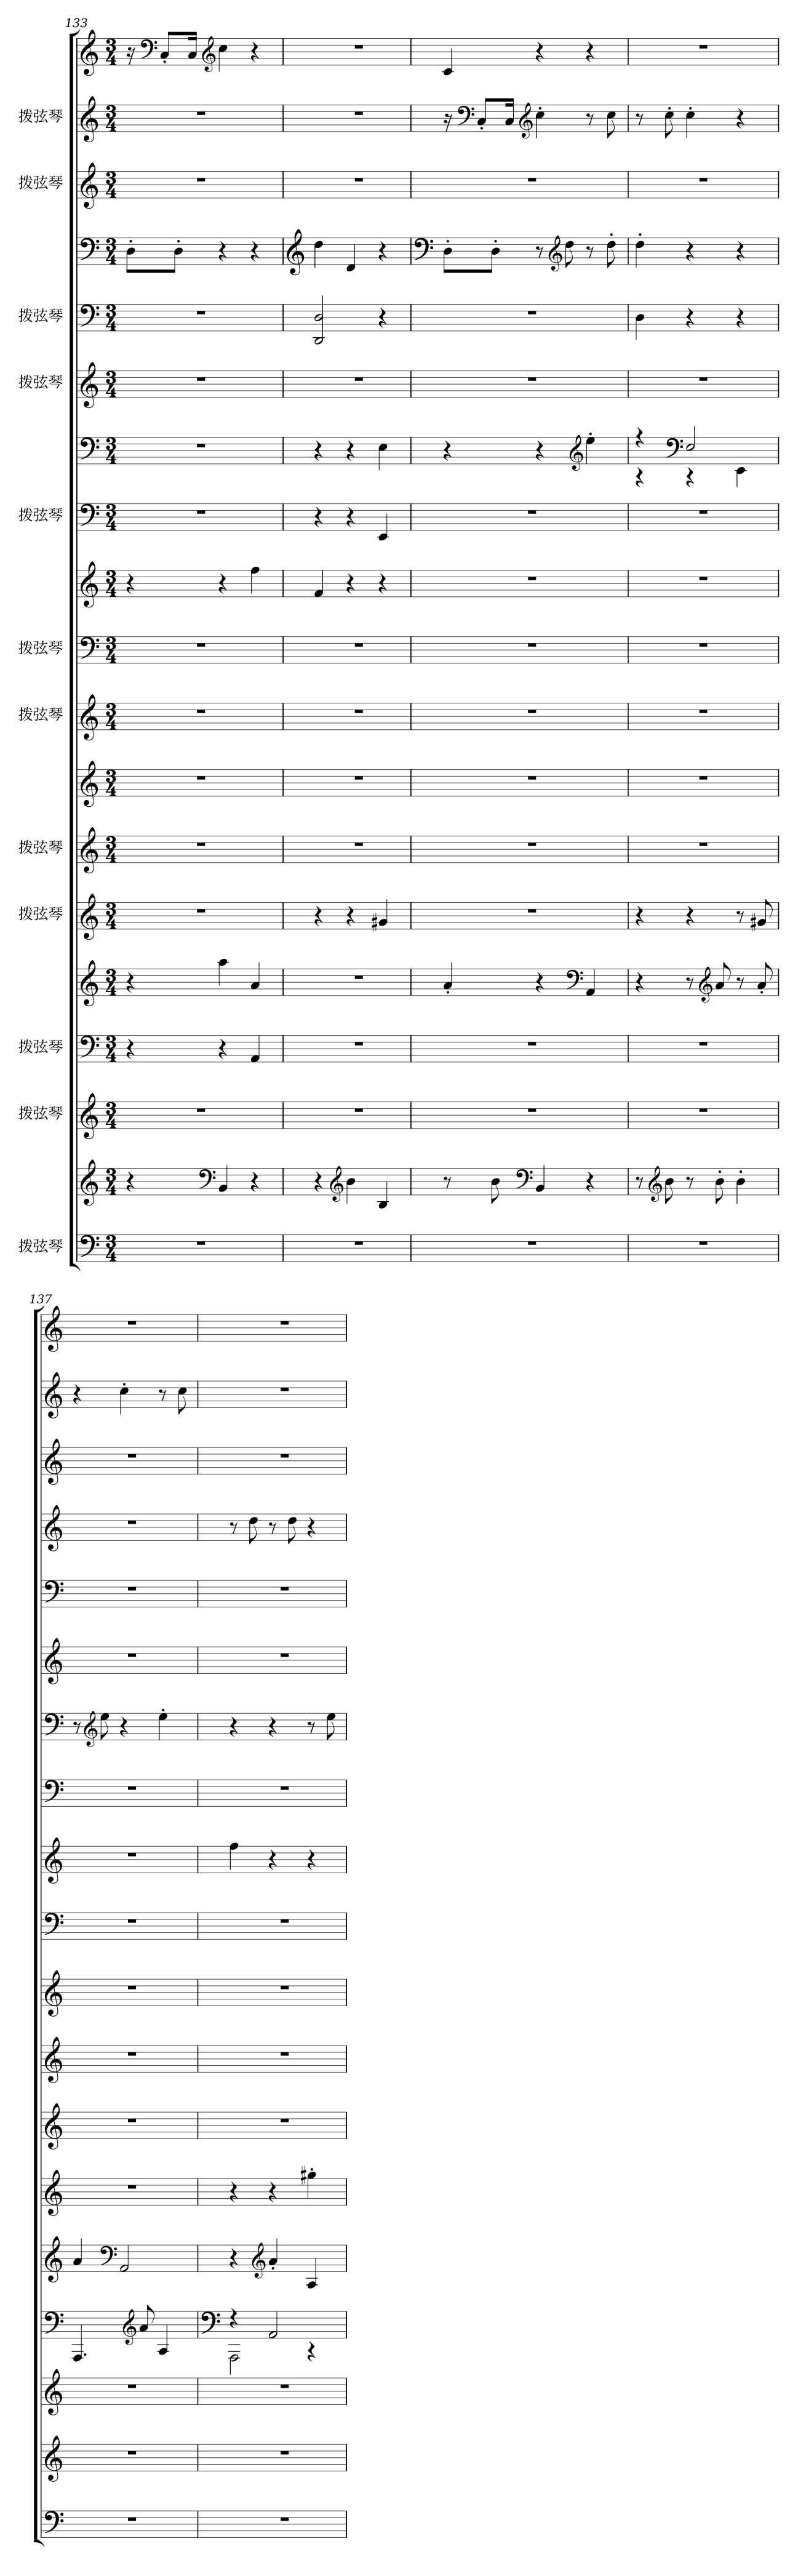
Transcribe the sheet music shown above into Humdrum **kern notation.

**kern	**kern	**kern	**kern	**kern	**kern	**kern	**kern	**kern	**kern	**kern	**kern	**kern	**kern	**kern	**kern	**kern	**kern	**kern
*part12	*part12	*part11	*part10	*part10	*part9	*part8	*part8	*part7	*part6	*part6	*part5	*part5	*part4	*part3	*part3	*part2	*part1	*part1
*staff19	*staff18	*staff17	*staff16	*staff15	*staff14	*staff13	*staff12	*staff11	*staff10	*staff9	*staff8	*staff7	*staff6	*staff5	*staff4	*staff3	*staff2	*staff1
*I"拨弦琴	*	*I"拨弦琴	*I"拨弦琴	*	*I"拨弦琴	*I"拨弦琴	*	*I"拨弦琴	*I"拨弦琴	*	*I"拨弦琴	*	*I"拨弦琴	*I"拨弦琴	*	*I"拨弦琴	*I"拨弦琴	*
*clefF4	*clefG2	*clefG2	*clefF4	*clefG2	*clefG2	*clefG2	*clefG2	*clefG2	*clefF4	*clefG2	*clefF4	*clefF4	*clefG2	*clefF4	*clefF4	*clefG2	*clefG2	*clefG2
*k[]	*k[]	*k[]	*k[]	*k[]	*k[]	*k[]	*k[]	*k[]	*k[]	*k[]	*k[]	*k[]	*k[]	*k[]	*k[]	*k[]	*k[]	*k[]
*M3/4	*M3/4	*M3/4	*M3/4	*M3/4	*M3/4	*M3/4	*M3/4	*M3/4	*M3/4	*M3/4	*M3/4	*M3/4	*M3/4	*M3/4	*M3/4	*M3/4	*M3/4	*M3/4
=133	=133	=133	=133	=133	=133	=133	=133	=133	=133	=133	=133	=133	=133	=133	=133	=133	=133	=133
2.r	4r	2.r	4r	4r	2.r	2.r	2.r	2.r	2.r	4r	2.r	2.r	2.r	2.r	8D'\L	2.r	2.r	16r
*	*	*	*	*	*	*	*	*	*	*	*	*	*	*	*	*	*	*clefF4
.	.	.	.	.	.	.	.	.	.	.	.	.	.	.	.	.	.	8C'/L
.	.	.	.	.	.	.	.	.	.	.	.	.	.	.	8D'\J	.	.	.
.	.	.	.	.	.	.	.	.	.	.	.	.	.	.	.	.	.	16C/Jk
*	*clefF4	*	*	*	*	*	*	*	*	*	*	*	*	*	*	*	*	*clefG2
.	4BB/	.	4r	4aa\	.	.	.	.	.	4r	.	.	.	.	4r	.	.	4cc\
.	4r	.	4AA/	4a/	.	.	.	.	.	4ff\	.	.	.	.	4r	.	.	4r
!!LO:PB:g=z
=134	=134	=134	=134	=134	=134	=134	=134	=134	=134	=134	=134	=134	=134	=134	=134	=134	=134	=134
*	*	*	*	*	*	*	*	*	*	*	*	*	*	*	*clefG2	*	*	*
2.r	4r	2.r	2.r	2.r	4r	2.r	2.r	2.r	2.r	4f/	4r	4r	2.r	2DD/ 2D/	4dd\	2.r	2.r	2.r
*	*clefG2	*	*	*	*	*	*	*	*	*	*	*	*	*	*	*	*	*
.	4b\	.	.	.	4r	.	.	.	.	4r	4r	4r	.	.	4d/	.	.	.
.	4B/	.	.	.	4g#X/	.	.	.	.	4r	4EE/	4E\	.	4r	4r	.	.	.
=135	=135	=135	=135	=135	=135	=135	=135	=135	=135	=135	=135	=135	=135	=135	=135	=135	=135	=135
*	*	*	*	*	*	*	*	*	*	*	*	*	*	*	*clefF4	*	*	*
2.r	8r	2.r	2.r	4a'/	2.r	2.r	2.r	2.r	2.r	2.r	2.r	4r	2.r	2.r	8D'\L	2.r	16r	4c/
*	*	*	*	*	*	*	*	*	*	*	*	*	*	*	*	*	*clefF4	*
.	.	.	.	.	.	.	.	.	.	.	.	.	.	.	.	.	8C'/L	.
.	8b\	.	.	.	.	.	.	.	.	.	.	.	.	.	8D'\J	.	.	.
.	.	.	.	.	.	.	.	.	.	.	.	.	.	.	.	.	16C/Jk	.
*	*clefF4	*	*	*	*	*	*	*	*	*	*	*	*	*	*	*	*clefG2	*
.	4BB/	.	.	4r	.	.	.	.	.	.	.	4r	.	.	8r	.	4cc'\	4r
*	*	*	*	*	*	*	*	*	*	*	*	*	*	*	*clefG2	*	*	*
.	.	.	.	.	.	.	.	.	.	.	.	.	.	.	8dd\	.	.	.
*	*	*	*	*clefF4	*	*	*	*	*	*	*	*clefG2	*	*	*	*	*	*
.	4r	.	.	4AA/	.	.	.	.	.	.	.	4ee'\	.	.	8r	.	8r	4r
.	.	.	.	.	.	.	.	.	.	.	.	.	.	.	8dd'\	.	8cc\	.
=136	=136	=136	=136	=136	=136	=136	=136	=136	=136	=136	=136	=136	=136	=136	=136	=136	=136	=136
*	*	*	*	*	*	*	*	*	*	*	*	*^	*	*	*	*	*	*
2.r	8r	2.r	2.r	4r	4r	2.r	2.r	2.r	2.r	2.r	2.r	4r	4r	2.r	4D\	4dd'\	2.r	8r	2.r
*	*clefG2	*	*	*	*	*	*	*	*	*	*	*	*	*	*	*	*	*	*
.	8b\	.	.	.	.	.	.	.	.	.	.	.	.	.	.	.	.	8cc'\	.
*	*	*	*	*	*	*	*	*	*	*	*	*clefF4	*	*	*	*	*	*	*
.	8r	.	.	8r	4r	.	.	.	.	.	.	2E/	4r	.	4r	4r	.	4cc'\	.
*	*	*	*	*clefG2	*	*	*	*	*	*	*	*	*	*	*	*	*	*	*
.	8b'\	.	.	8a/	.	.	.	.	.	.	.	.	.	.	.	.	.	.	.
.	4b'\	.	.	8r	8r	.	.	.	.	.	.	.	4EE\	.	4r	4r	.	4r	.
.	.	.	.	8a'/	8g#X/	.	.	.	.	.	.	.	.	.	.	.	.	.	.
*	*	*	*	*	*	*	*	*	*	*	*	*v	*v	*	*	*	*	*	*
=137	=137	=137	=137	=137	=137	=137	=137	=137	=137	=137	=137	=137	=137	=137	=137	=137	=137	=137
2.r	2.r	2.r	4.AAA/	4a/	2.r	2.r	2.r	2.r	2.r	2.r	2.r	8r	2.r	2.r	2.r	2.r	4r	2.r
*	*	*	*	*	*	*	*	*	*	*	*	*clefG2	*	*	*	*	*	*
.	.	.	.	.	.	.	.	.	.	.	.	8ee\	.	.	.	.	.	.
*	*	*	*	*clefF4	*	*	*	*	*	*	*	*	*	*	*	*	*	*
.	.	.	.	2AA/	.	.	.	.	.	.	.	4r	.	.	.	.	4cc'\	.
*	*	*	*clefG2	*	*	*	*	*	*	*	*	*	*	*	*	*	*	*
.	.	.	8a/	.	.	.	.	.	.	.	.	.	.	.	.	.	.	.
.	.	.	4A/	.	.	.	.	.	.	.	.	4ee'\	.	.	.	.	8r	.
.	.	.	.	.	.	.	.	.	.	.	.	.	.	.	.	.	8cc\	.
!!LO:PB:g=z
=138	=138	=138	=138	=138	=138	=138	=138	=138	=138	=138	=138	=138	=138	=138	=138	=138	=138	=138
*	*	*	*clefF4	*	*	*	*	*	*	*	*	*	*	*	*	*	*	*
*	*	*	*^	*	*	*	*	*	*	*	*	*	*	*	*	*	*	*
2.r	2.r	2.r	4r	2AAA\	4r	4r	2.r	2.r	2.r	2.r	4ff\	2.r	4r	2.r	2.r	8r	2.r	2.r	2.r
.	.	.	.	.	.	.	.	.	.	.	.	.	.	.	.	8dd\	.	.	.
*	*	*	*	*	*clefG2	*	*	*	*	*	*	*	*	*	*	*	*	*	*
.	.	.	2AA/	.	4a'/	4r	.	.	.	.	4r	.	4r	.	.	8r	.	.	.
.	.	.	.	.	.	.	.	.	.	.	.	.	.	.	.	8dd\	.	.	.
.	.	.	.	4r	4A/	4gg#X'\	.	.	.	.	4r	.	8r	.	.	4r	.	.	.
.	.	.	.	.	.	.	.	.	.	.	.	.	8ee\	.	.	.	.	.	.
*	*	*	*v	*v	*	*	*	*	*	*	*	*	*	*	*	*	*	*	*
=	=	=	=	=	=	=	=	=	=	=	=	=	=	=	=	=	=	=
*-	*-	*-	*-	*-	*-	*-	*-	*-	*-	*-	*-	*-	*-	*-	*-	*-	*-	*-
